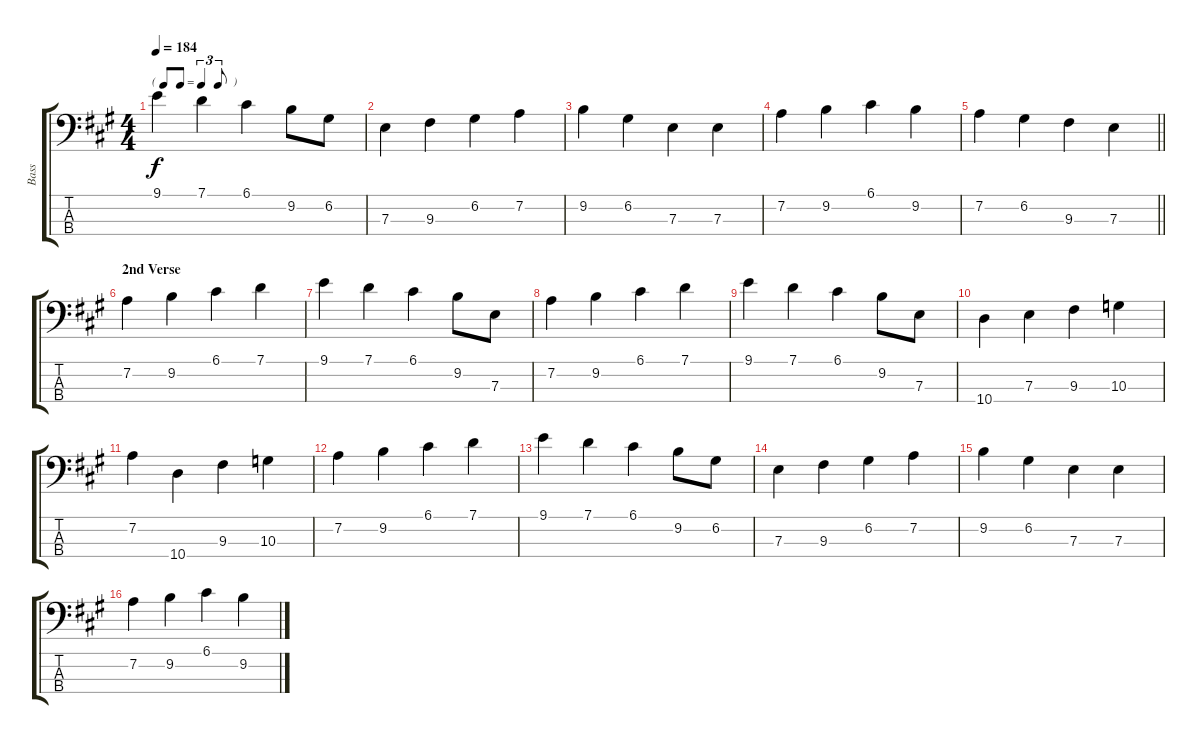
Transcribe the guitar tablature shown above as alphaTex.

\track ("Bass" "Bass") {instrument acousticbass}
\staff {score tabs}
\tuning (G2 D2 A1 E1) {hide}
\ts (4 4)
\tf triplet8th
\tempo 184
\clef f4
\ks a
9.1.4{dy f} 7.1.4 6.1.4 9.2.8 6.2.8 |
7.3.4 9.3.4 6.2.4 7.2.4 |
9.2.4 6.2.4 7.3.4 7.3.4 |
7.2.4 9.2.4 6.1.4 9.2.4 |
\barLineRight lightlight
7.2.4 6.2.4 9.3.4 7.3.4 |
\section ("" "2nd Verse")
7.2.4 9.2.4 6.1.4 7.1.4 |
9.1.4 7.1.4 6.1.4 9.2.8 7.3.8 |
7.2.4 9.2.4 6.1.4 7.1.4 |
9.1.4 7.1.4 6.1.4 9.2.8 7.3.8 |
10.4.4 7.3.4 9.3.4 10.3.4 |
7.2.4 10.4.4 9.3.4 10.3.4 |
7.2.4 9.2.4 6.1.4 7.1.4 |
9.1.4 7.1.4 6.1.4 9.2.8 6.2.8 |
7.3.4 9.3.4 6.2.4 7.2.4 |
9.2.4 6.2.4 7.3.4 7.3.4 |
7.2.4 9.2.4 6.1.4 9.2.4
